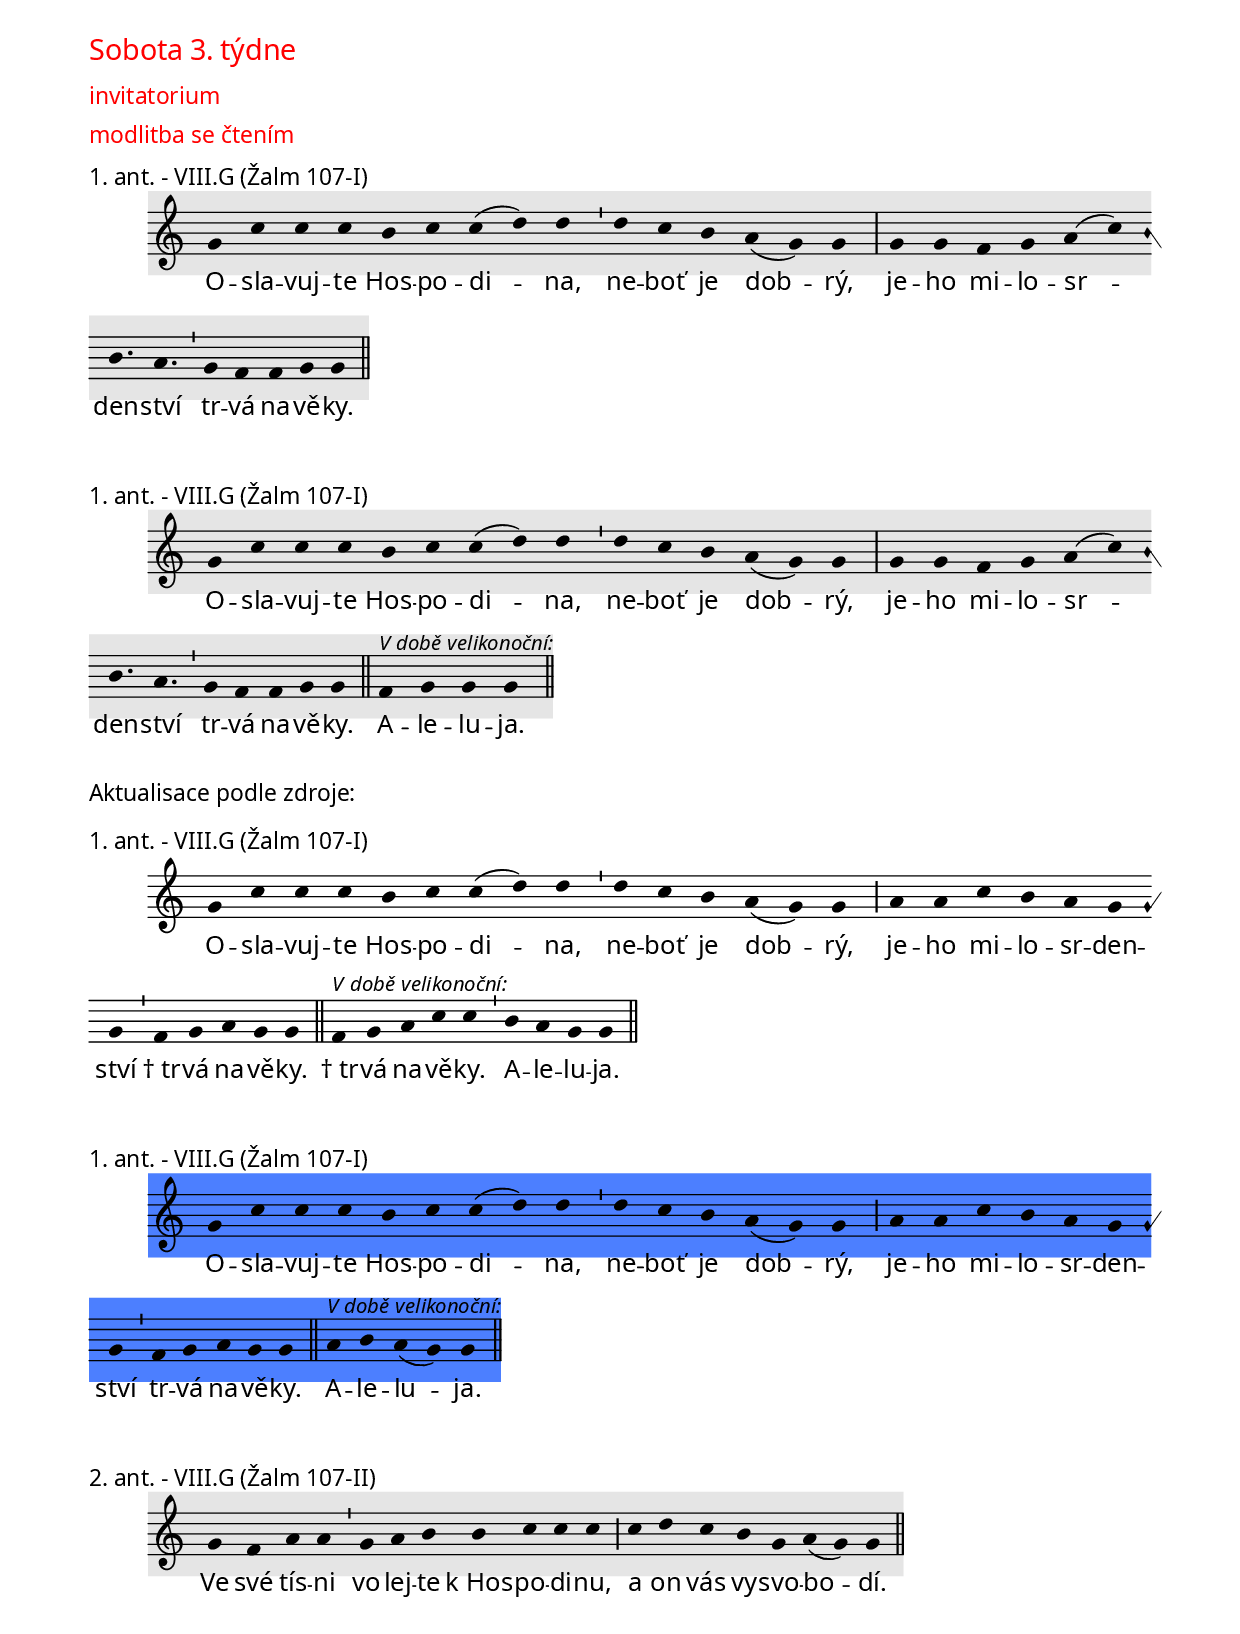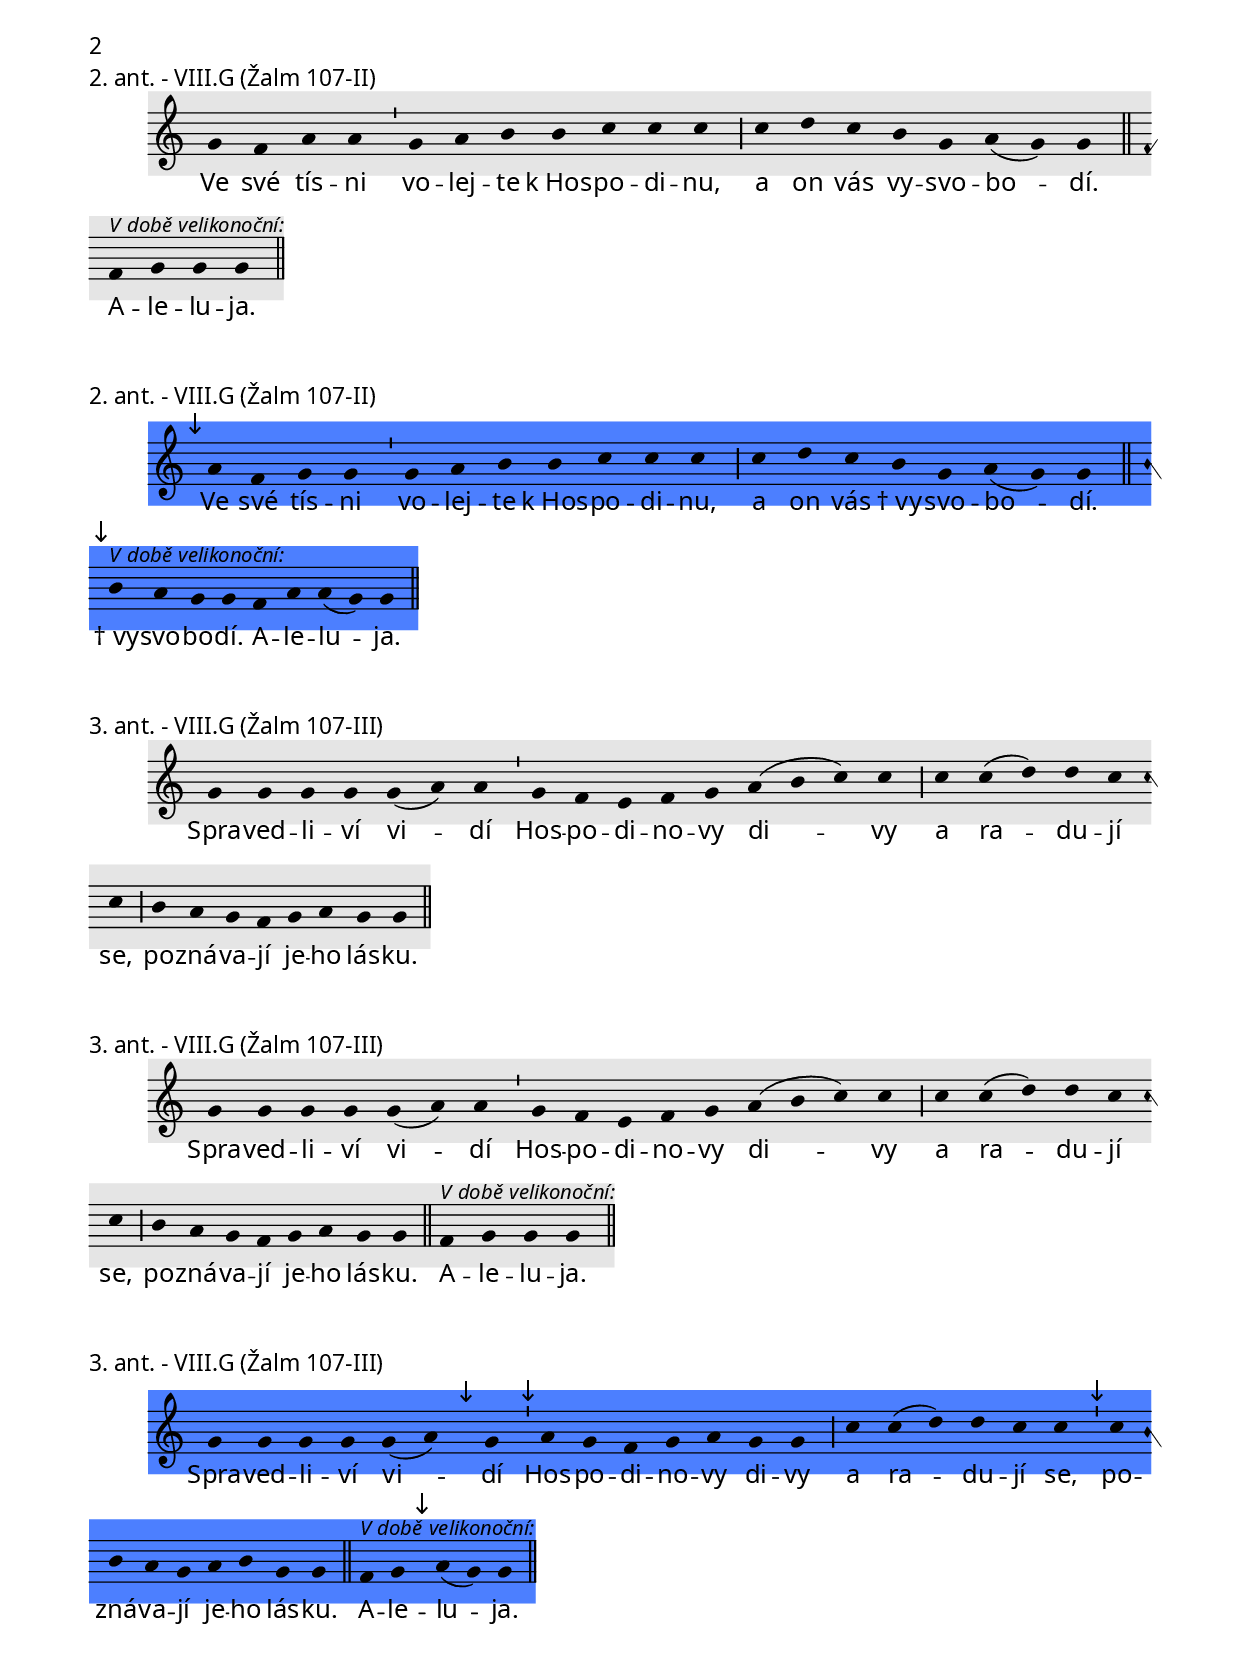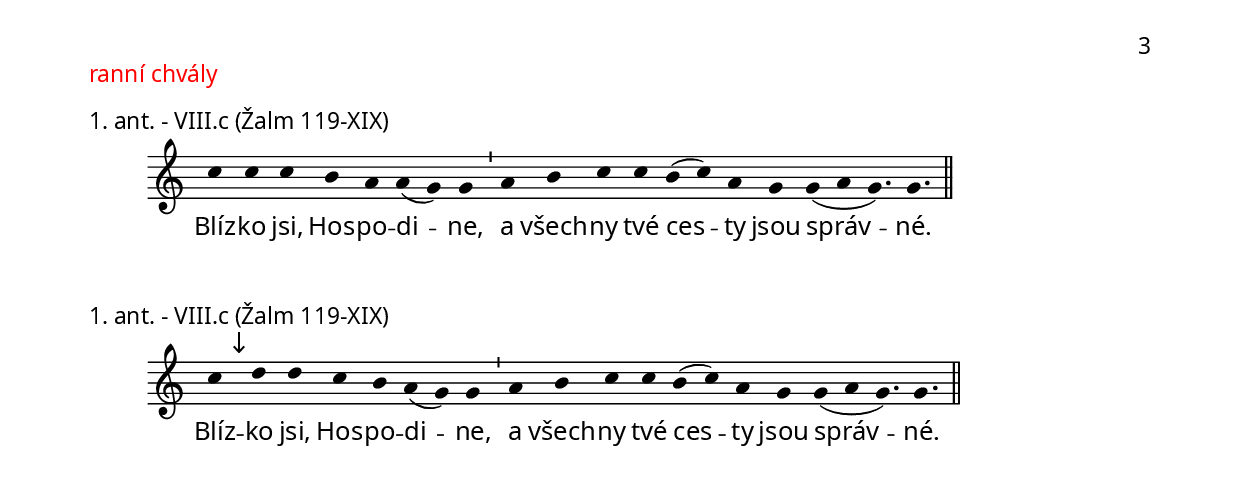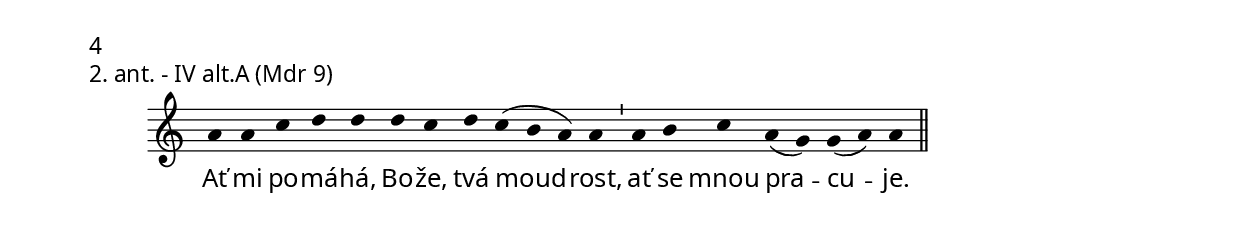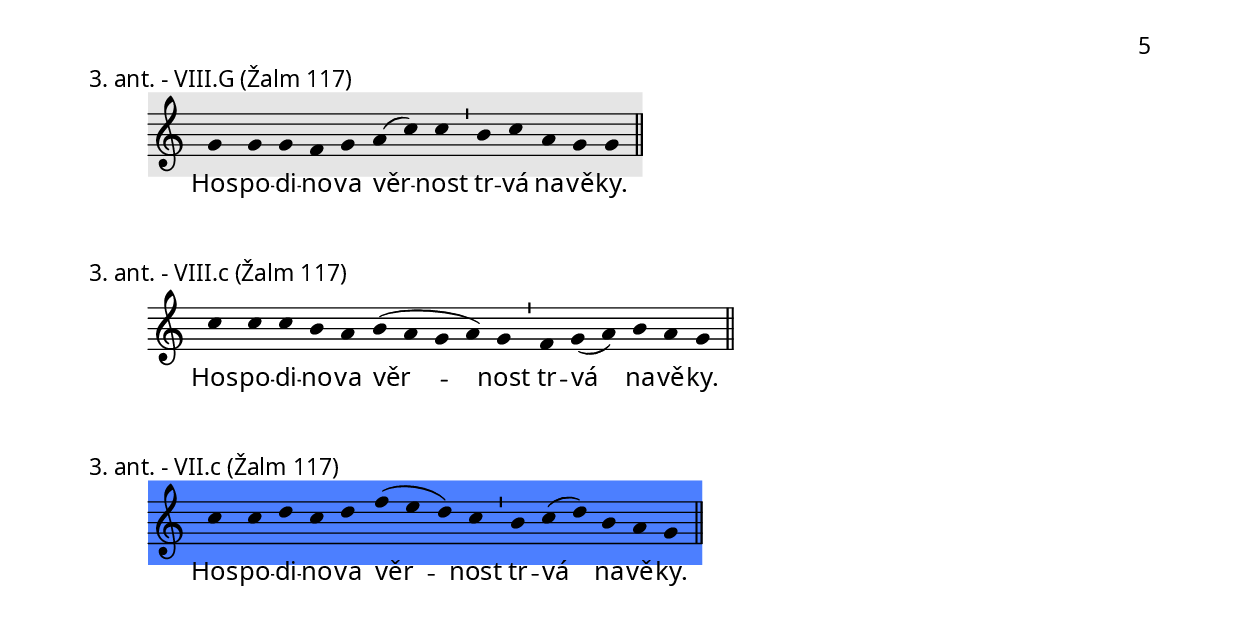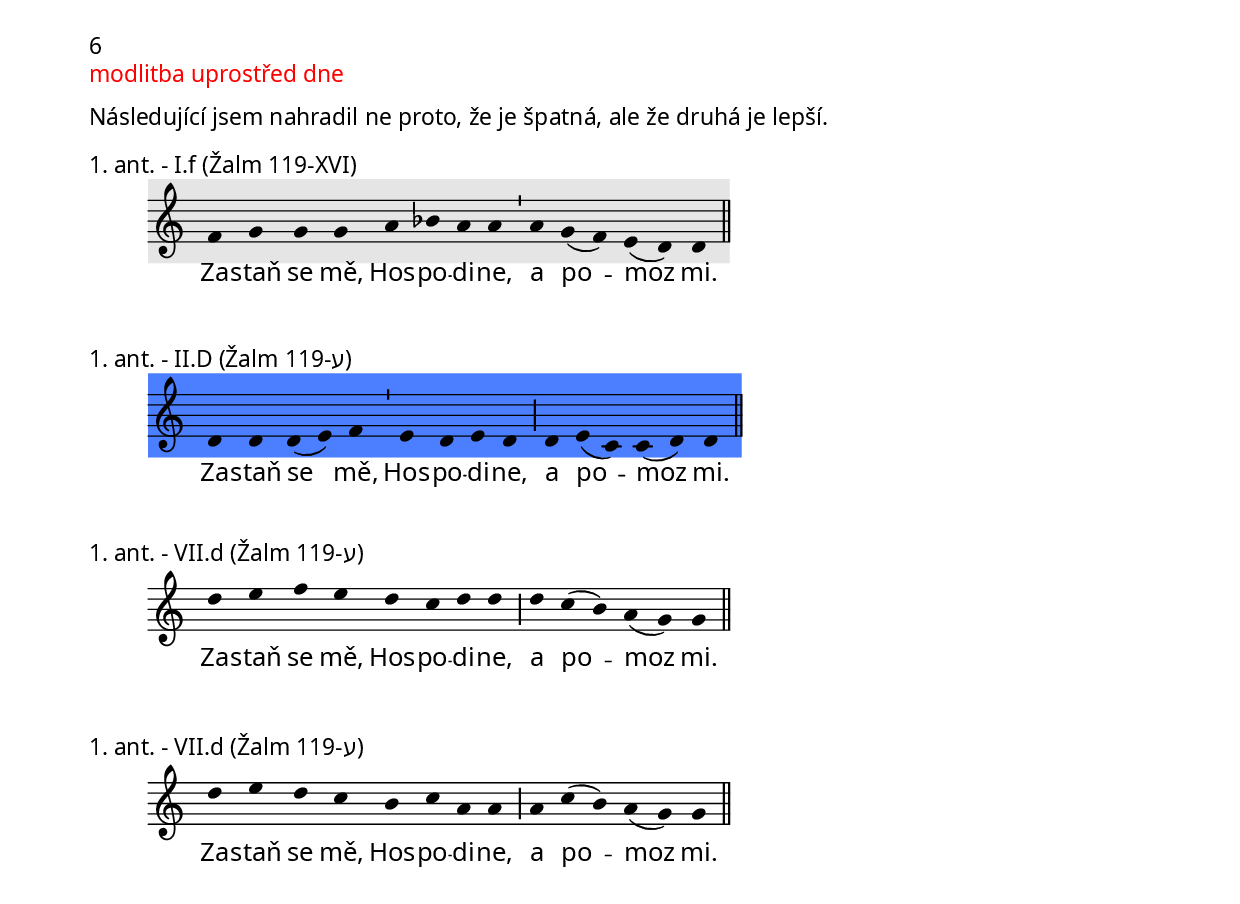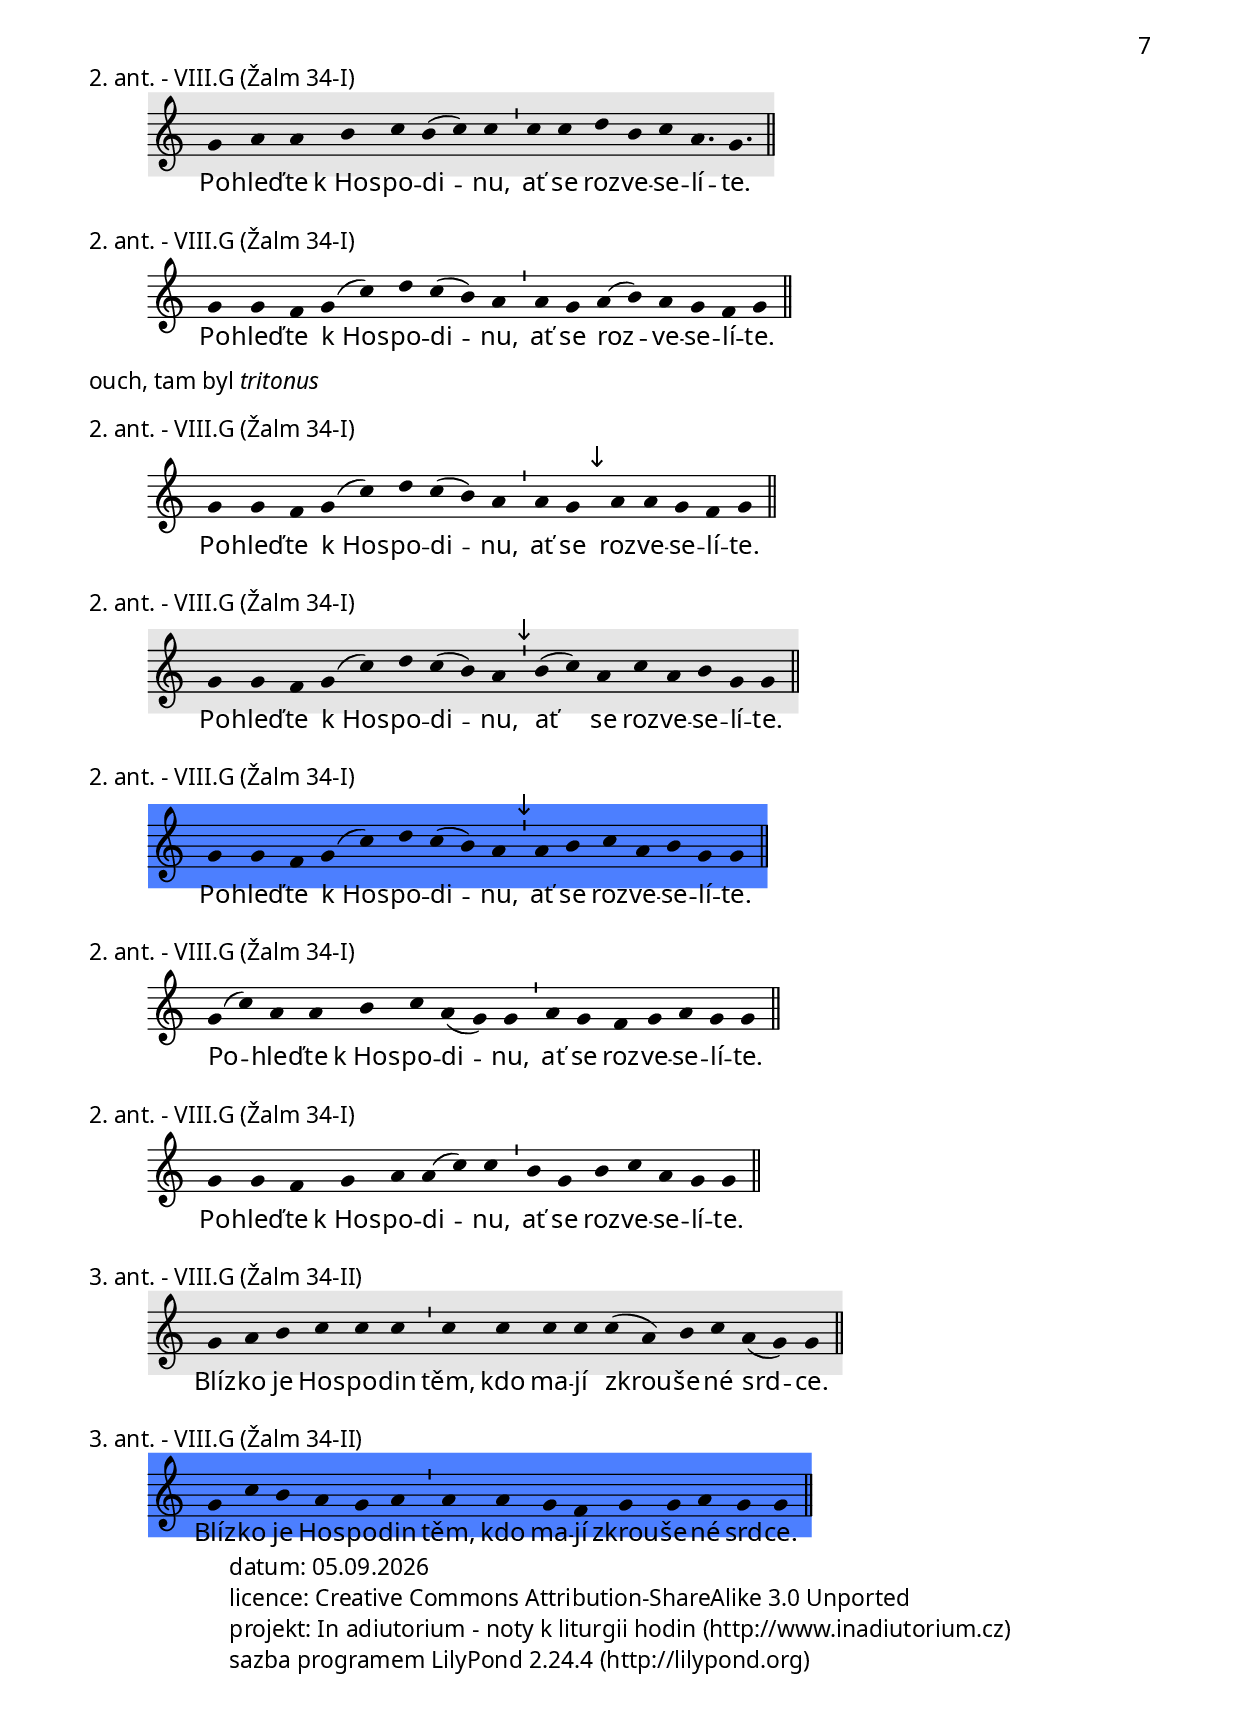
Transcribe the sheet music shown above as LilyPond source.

\include "../spolecne.ly"

\markup {\nadpisDen {Sobota 3. týdne}}

\markup {\nadpisHodinka {"invitatorium"}}

% \score { \tIsobotaInvitatorium }

\markup {\nadpisHodinka {"modlitba se čtením"}}

\score {
  \relative c'' {
    \zvyraznovacSedy
    \choralniRezim
    g4 c c c b c c( d) d \barMin d c b a( g) g \barMax
    g g f g a( c) b4. a \barMin g4 f f g g \barFinalis
  }
  \addlyrics {
    O -- sla -- vuj -- te Hos -- po -- di -- na,
    ne -- boť je dob -- rý,
    je -- ho mi -- lo -- sr -- den -- ství
    tr -- vá na -- vě -- ky.
  }
  \header {
    quid = "1. ant."
    modus = "VIII"
    differentia = "G"
    psalmus = "Žalm 107-I"
    id = ""
    fons = "žaltář, po 4.t., nešp., 1. ant."
    piece = \markup {\sestavTitulek}
  }
}

\score {
  \relative c'' {
    \zvyraznovacSedy
    \choralniRezim
    g4 c c c b c c( d) d \barMin d c b a( g) g \barMax
    g g f g a( c) b4. a \barMin g4 f f g g \barFinalis

    f^\rubrVelikAleluja g g g \barFinalis
  }
  \addlyrics {
    O -- sla -- vuj -- te Hos -- po -- di -- na,
    ne -- boť je dob -- rý,
    je -- ho mi -- lo -- sr -- den -- ství
    tr -- vá na -- vě -- ky.

    A -- le -- lu -- ja.
  }
  \header {
    quid = "1. ant."
    modus = "VIII"
    differentia = "G"
    psalmus = "Žalm 107-I"
    placet = "aktualisovat ze zdroje!"
    id = "mc-ant1"
    fons = "žaltář, po 4.t., nešp., 1. ant."
    fial = "antifony/tyden4_2pondeli.ly#ne-ant1?+aleluja"
    piece = \markup {\sestavTitulek}
  }
}

\markup{Aktualisace podle zdroje:}

\score {
  \relative c'' {
    \choralniRezim
    g4 c c c b c c( d) d \barMin
    d c b a( g) g \barMaior
    a a c b a g g \barMin
    f g a g g \barFinalis

    f^\rubrVelikAleluja g a c c \barMin
    b a g g \barFinalis
  }
  \addlyrics {
    O -- sla -- vuj -- te Hos -- po -- di -- na,
    ne -- boť je dob -- rý,
    je -- ho mi -- lo -- sr -- den -- ství
    \markup{\Dagger tr} -- vá na -- vě -- ky.

    \markup{\Dagger tr} -- vá na -- vě -- ky.
    A -- le -- lu -- ja.
  }
  \header {
    quid = "1. ant."
    modus = "VIII"
    differentia = "G"
    psalmus = "Žalm 107-I"
    id = "mc-ant1"
    fons = "žaltář, po 4.t., nešp., 1. ant."
    fial = "antifony/tyden4_2pondeli.ly#ne-ant1?+aleluja"
    piece = \markup {\sestavTitulek}
  }
}

\score {
  \relative c'' {
    \zvyraznovacModry
    \choralniRezim
    g4 c c c b c c( d) d \barMin
    d c b a( g) g \barMaior
    a a c b a g g \barMin
    f g a g g \barFinalis

    a^\rubrVelikAleluja b a( g) g \barFinalis
  }
  \addlyrics {
    O -- sla -- vuj -- te Hos -- po -- di -- na,
    ne -- boť je dob -- rý,
    je -- ho mi -- lo -- sr -- den -- ství
    tr -- vá na -- vě -- ky.

    A -- le -- lu -- ja.
  }
  \header {
    quid = "1. ant."
    modus = "VIII"
    differentia = "G"
    psalmus = "Žalm 107-I"
    id = "mc-ant1"
    fons = "žaltář, po 4.t., nešp., 1. ant."
    fial = "antifony/tyden4_2pondeli.ly#ne-ant1?+aleluja"
    piece = \markup {\sestavTitulek}
  }
}

\score {
  \relative c'' {
    \zvyraznovacSedy
    \choralniRezim
    g4 f a a \barMin g a b b c c c \barMaior
    c d c b g a( g) g \barFinalis
  }
  \addlyrics {
    Ve své tís -- ni vo -- lej -- te k_Hos -- po -- di -- nu,
    a on vás vy -- svo -- bo -- dí.
  }
  \header {
    quid = "2. ant."
    modus = "VIII"
    differentia = "G"
    psalmus = "Žalm 107-II"
    id = ""
    piece = \markup {\sestavTitulek}
  }
}

\score {
  \relative c'' {
    \zvyraznovacSedy
    \choralniRezim
    g4 f a a \barMin g a b b c c c \barMaior
    c d c b g a( g) g \barFinalis

    f^\rubrVelikAleluja g g g \barFinalis
  }
  \addlyrics {
    Ve své tís -- ni vo -- lej -- te k_Hos -- po -- di -- nu,
    a on vás vy -- svo -- bo -- dí.

    A -- le -- lu -- ja.
  }
  \header {
    quid = "2. ant."
    modus = "VIII"
    differentia = "G"
    psalmus = "Žalm 107-II"
    placet = "lepší aleluja"
    id = "mc-ant2"
    piece = \markup {\sestavTitulek}
  }
}

\score {
  \relative c'' {
    \zvyraznovacModry
    \choralniRezim
    \mark\sipka a f g g \barMin g a b b c c c \barMaior
    c d c
    b g a( g) g \barFinalis

    \mark\sipka b^\rubrVelikAleluja a g g f a a( g) g \barFinalis
  }
  \addlyrics {
    Ve své tís -- ni vo -- lej -- te k_Hos -- po -- di -- nu,
    a on vás
    \markup{\Dagger vy} -- svo -- bo -- dí.

    \markup{\Dagger vy} -- svo -- bo -- dí.
    A -- le -- lu -- ja.
  }
  \header {
    quid = "2. ant."
    modus = "VIII"
    differentia = "G"
    psalmus = "Žalm 107-II"
    id = "mc-ant2"
    piece = \markup {\sestavTitulek}
  }
}

\score {
  \relative c'' {
    \zvyraznovacSedy
    \choralniRezim
    g4 g g g g( a) a \barMin g f e f g a( b c) c \barMaior
    c c( d) d c c \barMaior
    b a g f g a g g \barFinalis
  }
  \addlyrics {
    Spra -- ved -- li -- ví vi -- dí
    Hos -- po -- di -- no -- vy di -- vy
    a ra -- du -- jí se,
    po -- zná -- va -- jí je -- ho lás -- ku.
  }
  \header {
    quid = "3. ant."
    modus = "VIII"
    differentia = "G"
    psalmus = "Žalm 107-III"
    id = ""
    piece = \markup {\sestavTitulek}
  }
}

\score {
  \relative c'' {
    \zvyraznovacSedy
    \choralniRezim
    g4 g g g g( a) a \barMin g f e f g a( b c) c \barMaior
    c c( d) d c c \barMaior
    b a g f g a g g \barFinalis

    f^\rubrVelikAleluja g g g \barFinalis
  }
  \addlyrics {
    Spra -- ved -- li -- ví vi -- dí
    Hos -- po -- di -- no -- vy di -- vy
    a ra -- du -- jí se,
    po -- zná -- va -- jí je -- ho lás -- ku.

    A -- le -- lu -- ja.
  }
  \header {
    quid = "3. ant."
    modus = "VIII"
    differentia = "G"
    psalmus = "Žalm 107-III"
    placet = "lepší aleluja"
    id = "mc-ant3"
    piece = \markup {\sestavTitulek}
  }
}

\score {
  \relative c'' {
    \zvyraznovacModry
    \choralniRezim
    g4 g g g g( a) \mark\sipka g \barMin
    \mark\sipka a g f g a g g \barMaior
    c c( d) d c c \barMin
    \mark\sipka c b a g a b g g \barFinalis

    f^\rubrVelikAleluja g \mark\sipka a( g) g \barFinalis
  }
  \addlyrics {
    Spra -- ved -- li -- ví vi -- dí
    Hos -- po -- di -- no -- vy di -- vy
    a ra -- du -- jí se,
    po -- zná -- va -- jí je -- ho lás -- ku.

    A -- le -- lu -- ja.
  }
  \header {
    quid = "3. ant."
    modus = "VIII"
    differentia = "G"
    psalmus = "Žalm 107-III"
    id = "mc-ant3"
    piece = \markup {\sestavTitulek}
  }
}

\pageBreak

\markup {\nadpisHodinka {"ranní chvály"}}

\score {
  \relative c'' {
    \choralniRezim
    c4 c c b a a( g) g \barMin
    a b c c b( c) a g g( a g4.) g \barFinalis
  }
  \addlyrics {
    Blíz -- ko jsi, Hos -- po -- di -- ne,
    a všech -- ny tvé ces -- ty jsou správ -- né.
  }
  \header {
    quid = "1. ant."
    modus = "VIII"
    differentia = "c"
    psalmus = "Žalm 119-XIX"
    id = "rch-ant1"
    piece = \markup {\sestavTitulek}
  }
}

\score {
  \relative c'' {
    \choralniRezim
    c4 \mark\sipka d d c b a( g) g \barMin
    a b c c b( c) a g g( a g4.) g \barFinalis
  }
  \addlyrics {
    Blíz -- ko jsi, Hos -- po -- di -- ne,
    a všech -- ny tvé ces -- ty jsou správ -- né.
  }
  \header {
    quid = "1. ant."
    modus = "VIII"
    differentia = "c"
    psalmus = "Žalm 119-XIX"
    id = "rch-ant1"
    piece = \markup {\sestavTitulek}
  }
}

\pageBreak

\score {
  \relative c'' {
    \choralniRezim
    a4 a c d d d c d c( b a) a \barMin a b c a( g) g( a) a \barFinalis
  }
  \addlyrics {
    Ať mi po -- má -- há, Bo -- že, tvá moud -- rost,
    ať se mnou pra -- cu -- je.
  }
  \header {
    quid = "2. ant."
    modus = "IV alt"
    differentia = "A"
    psalmus = "Mdr 9"
    id = "rch-ant2"
    piece = \markup {\sestavTitulek}
  }
}

\pageBreak

\score {
  \relative c'' {
    \zvyraznovacSedy
    \choralniRezim
    g4 g g f g a( c) c \barMin b c a g g \barFinalis
  }
  \addlyrics {
    Hos -- po -- di -- no -- va věr -- nost tr -- vá na -- vě -- ky.
  }
  \header {
    quid = "3. ant."
    modus = "VIII"
    differentia = "G"
    psalmus = "Žalm 117"
    id = "rch-ant3"
    piece = \markup {\sestavTitulek}
  }
}

\score {
  \relative c'' {
    \choralniRezim
    c4 c c b a b( a g a) g \barMin
    f g( a) b a g \barFinalis
  }
  \addlyrics {
    Hos -- po -- di -- no -- va věr -- nost
    tr -- vá na -- vě -- ky.
  }
  \header {
    quid = "3. ant."
    modus = "VIII"
    differentia = "c"
    psalmus = "Žalm 117"
    id = "rch-ant3"
    piece = \markup {\sestavTitulek}
  }
}

\score {
  \relative c'' {
    \zvyraznovacModry
    \choralniRezim
    c4 c d c d f( e d) c \barMin
    b c( d) b a g \barFinalis
  }
  \addlyrics {
    Hos -- po -- di -- no -- va věr -- nost
    tr -- vá na -- vě -- ky.
  }
  \header {
    quid = "3. ant."
    modus = "VII"
    differentia = "c"
    psalmus = "Žalm 117"
    id = "rch-ant3"
    piece = \markup {\sestavTitulek}
  }
}

\pageBreak

% \score { \tIsobotaAntBenedictus }

\markup {\nadpisHodinka {"modlitba uprostřed dne"}}

\markup{Následující jsem nahradil ne proto, že je špatná, ale že druhá je lepší.}

\score {
  \relative c' {
    \zvyraznovacSedy
    \choralniRezim
    f4 g g g a bes a a \barMin a g( f) e( d) d \barFinalis
  }
  \addlyrics {
    Za -- staň se mě, Hos -- po -- di -- ne, a po -- moz mi.
  }
  \header {
    quid = "1. ant."
    modus = "I"
    differentia = "f"
    psalmus = "Žalm 119-XVI"
    id = "up-ant1"
    piece = \markup {\sestavTitulek}
  }
}

\score {
  \relative c' {
    \zvyraznovacModry
    \choralniRezim
    d4 d d( e) f \barMin e d e d \barMaior
    d e( c) c( d) d \barFinalis
  }
  \addlyrics {
    Za -- staň se mě, Hos -- po -- di -- ne,
    a po -- moz mi.
  }
  \header {
    quid = "1. ant."
    modus = "II"
    differentia = "D"
    psalmus = "Žalm 119-ע"
    id = "up-ant1"
    piece = \markup {\sestavTitulek}
  }
}

\score {
  \relative c'' {
    \choralniRezim
    d4 e f e d c d d \barMaior
    d c( b) a( g) g \barFinalis
  }
  \addlyrics {
    Za -- staň se mě, Hos -- po -- di -- ne,
    a po -- moz mi.
  }
  \header {
    quid = "1. ant."
    modus = "VII"
    differentia = "d"
    psalmus = "Žalm 119-ע"
    id = "up-ant1"
    piece = \markup {\sestavTitulek}
  }
}

\score {
  \relative c'' {
    \choralniRezim
    d4 e d c b c a a \barMaior
    a c( b) a( g) g \barFinalis
  }
  \addlyrics {
    Za -- staň se mě, Hos -- po -- di -- ne,
    a po -- moz mi.
  }
  \header {
    quid = "1. ant."
    modus = "VII"
    differentia = "d"
    psalmus = "Žalm 119-ע"
    id = "up-ant1"
    piece = \markup {\sestavTitulek}
  }
}

\pageBreak

\score {
  \relative c'' {
    \zvyraznovacSedy
    \choralniRezim
    g4 a a b c b( c) c \barMin c c d b c a4. g \barFinalis
  }
  \addlyrics {
    Po -- hleď -- te k_Hos -- po -- di -- nu, ať se roz -- ve -- se -- lí -- te.
  }
  \header {
    quid = "2. ant."
    modus = "VIII"
    differentia = "G"
    psalmus = "Žalm 34-I"
    id = "up-ant2"
    piece = \markup {\sestavTitulek}
  }
}

\score {
  \relative c'' {
    \choralniRezim
    g4 g f g( c) d c( b) a \barMin
    a g a( b) a g f g \barFinalis
  }
  \addlyrics {
    Po -- hleď -- te k_Hos -- po -- di -- nu,
    ať se roz -- ve -- se -- lí -- te.
  }
  \header {
    quid = "2. ant."
    modus = "VIII"
    differentia = "G"
    psalmus = "Žalm 34-I"
    id = "up-ant2"
    piece = \markup {\sestavTitulek}
  }
}

\markup{ouch, tam byl \italic{tritonus}}

\score {
  \relative c'' {
    \choralniRezim
    g4 g f g( c) d c( b) a \barMin
    a g \mark\sipka a a g f g \barFinalis
  }
  \addlyrics {
    Po -- hleď -- te k_Hos -- po -- di -- nu,
    ať se roz -- ve -- se -- lí -- te.
  }
  \header {
    quid = "2. ant."
    modus = "VIII"
    differentia = "G"
    psalmus = "Žalm 34-I"
    id = "up-ant2"
    piece = \markup {\sestavTitulek}
  }
}

\score {
  \relative c'' {
    \zvyraznovacSedy
    \choralniRezim
    g4 g f g( c) d c( b) a \barMin
    \mark\sipka b( c) a c a b g g \barFinalis
  }
  \addlyrics {
    Po -- hleď -- te k_Hos -- po -- di -- nu,
    ať se roz -- ve -- se -- lí -- te.
  }
  \header {
    quid = "2. ant."
    modus = "VIII"
    differentia = "G"
    psalmus = "Žalm 34-I"
    id = "up-ant2"
    piece = \markup {\sestavTitulek}
  }
}

\score {
  \relative c'' {
    \zvyraznovacModry
    \choralniRezim
    g4 g f g( c) d c( b) a \barMin
    \mark\sipka a b c a b g g \barFinalis
  }
  \addlyrics {
    Po -- hleď -- te k_Hos -- po -- di -- nu,
    ať se roz -- ve -- se -- lí -- te.
  }
  \header {
    quid = "2. ant."
    modus = "VIII"
    differentia = "G"
    psalmus = "Žalm 34-I"
    id = "up-ant2"
    piece = \markup {\sestavTitulek}
  }
}

\score {
  \relative c'' {
    \choralniRezim
    g4( c) a a b c a( g) g \barMin
    a g f g a g g \barFinalis
  }
  \addlyrics {
    Po -- hleď -- te k_Hos -- po -- di -- nu,
    ať se roz -- ve -- se -- lí -- te.
  }
  \header {
    quid = "2. ant."
    modus = "VIII"
    differentia = "G"
    psalmus = "Žalm 34-I"
    id = "up-ant2"
    piece = \markup {\sestavTitulek}
  }
}

\score {
  \relative c'' {
    \choralniRezim
    g4 g f g a a( c) c \barMin
    b g b c a g g \barFinalis
  }
  \addlyrics {
    Po -- hleď -- te k_Hos -- po -- di -- nu,
    ať se roz -- ve -- se -- lí -- te.
  }
  \header {
    quid = "2. ant."
    modus = "VIII"
    differentia = "G"
    psalmus = "Žalm 34-I"
    id = "up-ant2"
    piece = \markup {\sestavTitulek}
  }
}

\score {
  \relative c'' {
    \zvyraznovacSedy
    \choralniRezim
    g4 a b c c c \barMin c c c c c( a) b c a( g) g \barFinalis
  }
  \addlyrics {
    Blíz -- ko je Hos -- po -- din těm, kdo ma -- jí zkrou -- še -- né srd -- ce.
  }
  \header {
    quid = "3. ant."
    modus = "VIII"
    differentia = "G"
    psalmus = "Žalm 34-II"
    id = "up-ant3"
    piece = \markup {\sestavTitulek}
  }
}

\score {
  \relative c'' {
    \zvyraznovacModry
    \choralniRezim
    g c b a g a \barMin
    a a g f g g a g g \barFinalis
  }
  \addlyrics {
    Blíz -- ko je Hos -- po -- din
    těm, kdo ma -- jí zkrou -- še -- né srd -- ce.
  }
  \header {
    quid = "3. ant."
    modus = "VIII"
    differentia = "G"
    psalmus = "Žalm 34-II"
    id = "up-ant3"
    piece = \markup {\sestavTitulek}
  }
}